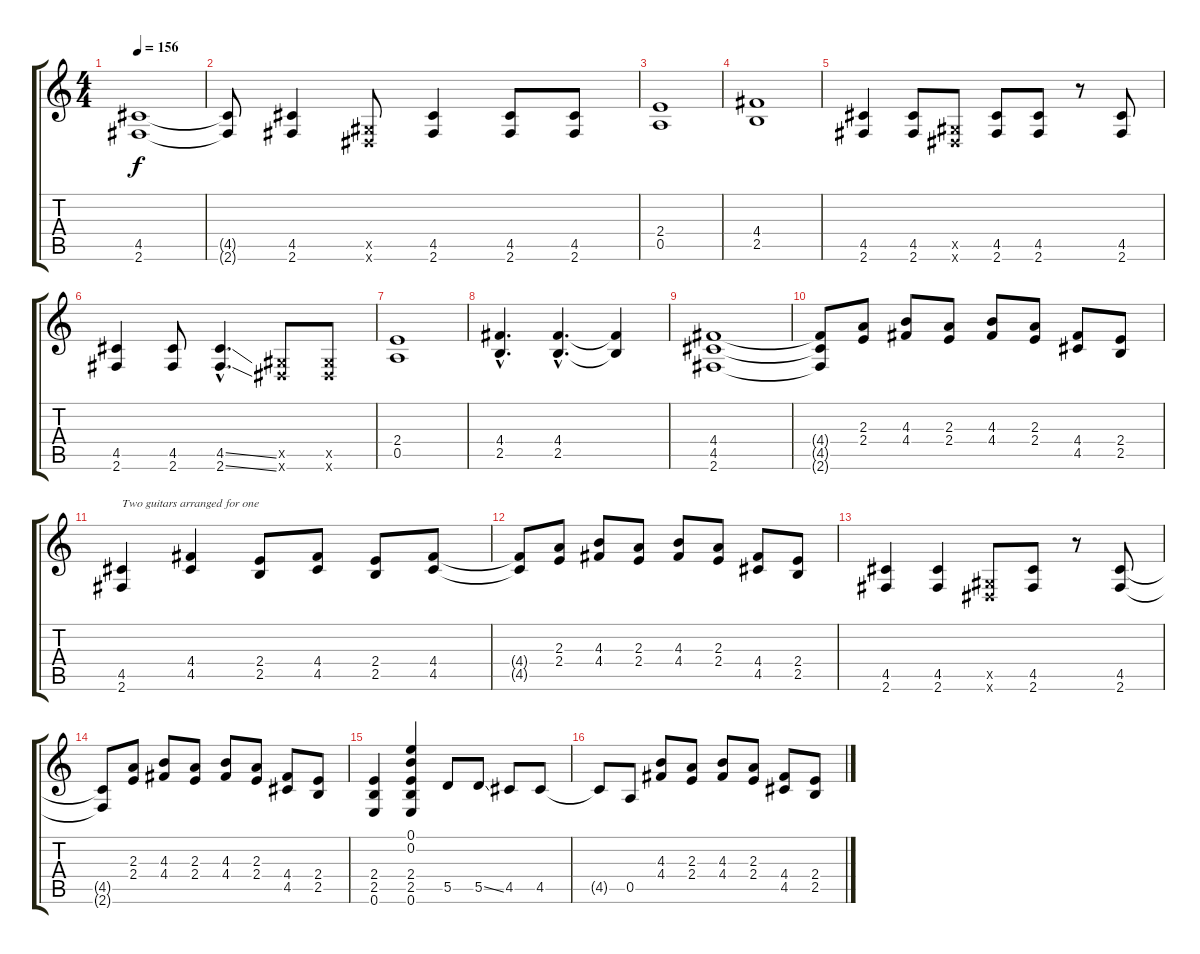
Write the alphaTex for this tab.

\track "" {instrument overdrivenguitar}
\staff {score tabs}
\tuning (E4 B3 G3 D3 A2 E2) {hide}
\ts (4 4)
\tempo 156
\clef g2
\ks c
(4.5 2.6).1{dy f} |
(4.5{t} 2.6{t}).8 (4.5 2.6).4 (-1.5{x} -1.6{x}).8 (4.5 2.6).4 (4.5 2.6).8 (4.5 2.6).8 |
(2.4 0.5).1 |
(4.4 2.5).1 |
(4.5 2.6).4 (4.5 2.6).8 (-1.5{x} -1.6{x}).8 (4.5 2.6).8 (4.5 2.6).8 r.8 (4.5 2.6).8 |
(4.5 2.6).4 (4.5 2.6).8 (4.5{ss hac} 2.6{ss hac}).4{d} (-1.5{x} -1.6{x}).8 (-1.5{x} -1.6{x}).8 |
(2.4 0.5).1 |
(4.4{hac} 2.5{hac}).4{d} (4.4{hac} 2.5{hac}).4{d} (4.4{t} 2.5{t}).4 |
(4.4 4.5 2.6).1 |
(4.4{t} 4.5{t} 2.6{t}).8 (2.3 2.4).8 (4.3 4.4).8 (2.3 2.4).8 (4.3 4.4).8 (2.3 2.4).8 (4.4 4.5).8 (2.4 2.5).8 |
(4.5 2.6).4{txt "Two guitars arranged for one"} (4.4 4.5).4 (2.4 2.5).8 (4.4 4.5).8 (2.4 2.5).8 (4.4 4.5).8 |
(4.4{t} 4.5{t}).8 (2.3 2.4).8 (4.3 4.4).8 (2.3 2.4).8 (4.3 4.4).8 (2.3 2.4).8 (4.4 4.5).8 (2.4 2.5).8 |
(4.5 2.6).4 (4.5 2.6).4 (-1.5{x} -1.6{x}).8 (4.5 2.6).8 r.8 (4.5 2.6).8 |
(4.5{t} 2.6{t}).8 (2.3 2.4).8 (4.3 4.4).8 (2.3 2.4).8 (4.3 4.4).8 (2.3 2.4).8 (4.4 4.5).8 (2.4 2.5).8 |
(2.4 2.5 0.6).4 (0.1 0.2 2.4 2.5 0.6).4 5.5.8 5.5{ss}.8 4.5.8 4.5.8 |
4.5{t}.8 0.5.8 (4.3 4.4).8 (2.3 2.4).8 (4.3 4.4).8 (2.3 2.4).8 (4.4 4.5).8 (2.4 2.5).8
